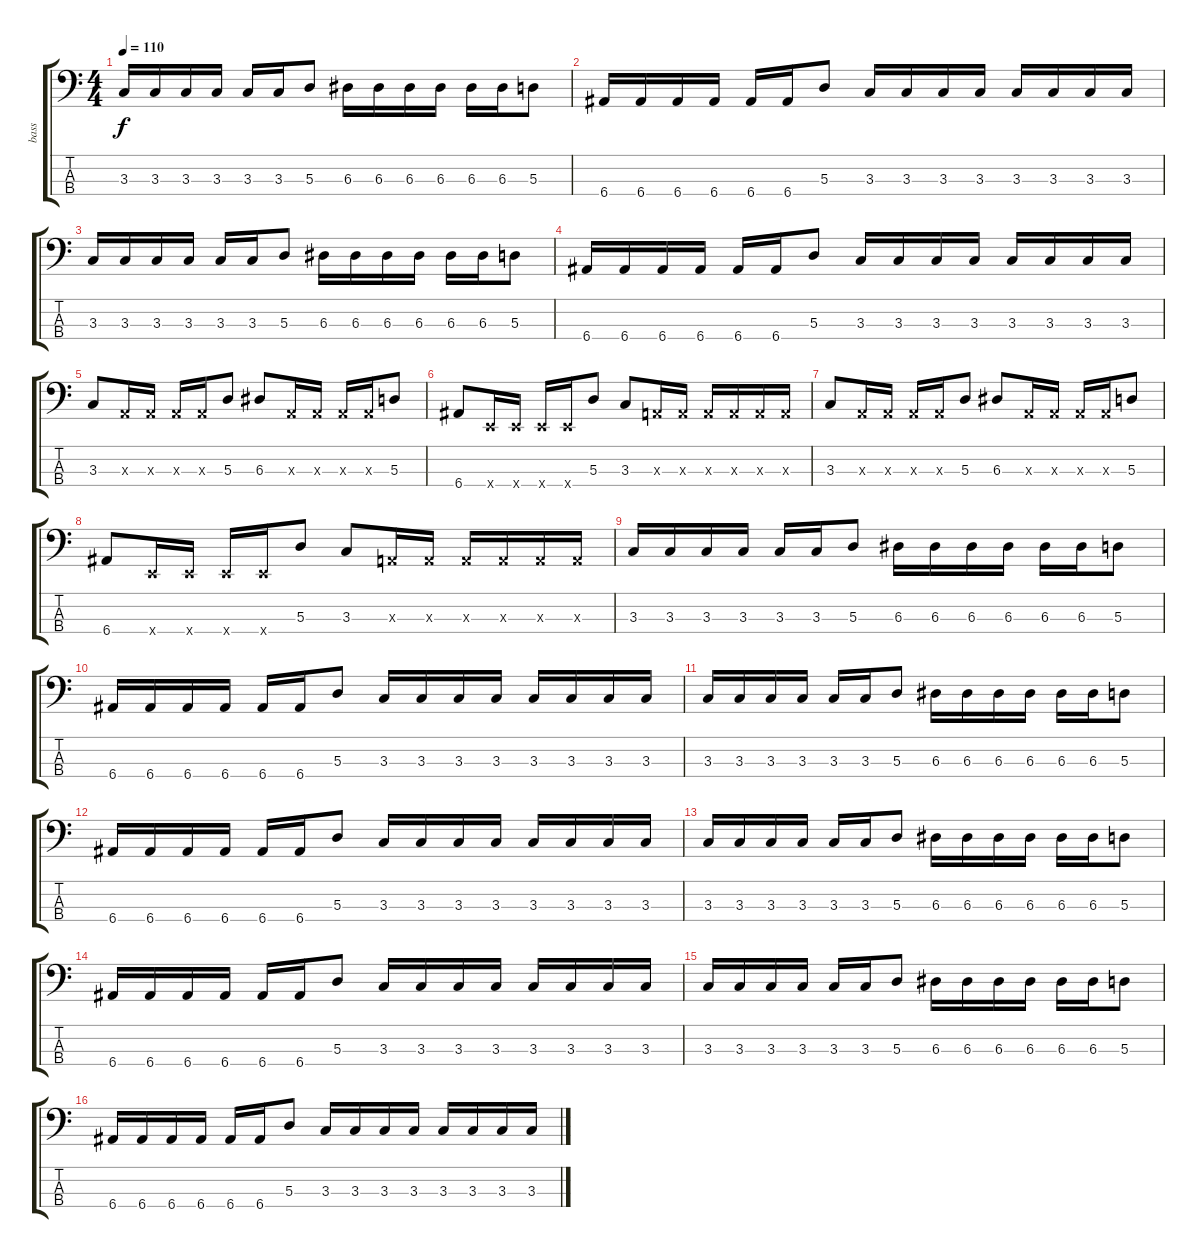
\track ("bass" "bass") {instrument electricbasspick}
\staff {score tabs}
\tuning (G2 D2 A1 E1) {hide}
\ts (4 4)
\tempo 110
\clef f4
\ks c
3.3.16{dy f} 3.3.16 3.3.16 3.3.16 3.3.16 3.3.16 5.3.8 6.3.16 6.3.16 6.3.16 6.3.16 6.3.16 6.3.16 5.3.8 |
6.4.16 6.4.16 6.4.16 6.4.16 6.4.16 6.4.16 5.3.8 3.3.16 3.3.16 3.3.16 3.3.16 3.3.16 3.3.16 3.3.16 3.3.16 |
3.3.16 3.3.16 3.3.16 3.3.16 3.3.16 3.3.16 5.3.8 6.3.16 6.3.16 6.3.16 6.3.16 6.3.16 6.3.16 5.3.8 |
6.4.16 6.4.16 6.4.16 6.4.16 6.4.16 6.4.16 5.3.8 3.3.16 3.3.16 3.3.16 3.3.16 3.3.16 3.3.16 3.3.16 3.3.16 |
3.3.8 0.3{x}.16 0.3{x}.16 0.3{x}.16 0.3{x}.16 5.3.8 6.3.8 0.3{x}.16 0.3{x}.16 0.3{x}.16 0.3{x}.16 5.3.8 |
6.4.8 0.4{x}.16 0.4{x}.16 0.4{x}.16 0.4{x}.16 5.3.8 3.3.8 0.3{x}.16 0.3{x}.16 0.3{x}.16 0.3{x}.16 0.3{x}.16 0.3{x}.16 |
3.3.8 0.3{x}.16 0.3{x}.16 0.3{x}.16 0.3{x}.16 5.3.8 6.3.8 0.3{x}.16 0.3{x}.16 0.3{x}.16 0.3{x}.16 5.3.8 |
6.4.8 0.4{x}.16 0.4{x}.16 0.4{x}.16 0.4{x}.16 5.3.8 3.3.8 0.3{x}.16 0.3{x}.16 0.3{x}.16 0.3{x}.16 0.3{x}.16 0.3{x}.16 |
3.3.16 3.3.16 3.3.16 3.3.16 3.3.16 3.3.16 5.3.8 6.3.16 6.3.16 6.3.16 6.3.16 6.3.16 6.3.16 5.3.8 |
6.4.16 6.4.16 6.4.16 6.4.16 6.4.16 6.4.16 5.3.8 3.3.16 3.3.16 3.3.16 3.3.16 3.3.16 3.3.16 3.3.16 3.3.16 |
3.3.16 3.3.16 3.3.16 3.3.16 3.3.16 3.3.16 5.3.8 6.3.16 6.3.16 6.3.16 6.3.16 6.3.16 6.3.16 5.3.8 |
6.4.16 6.4.16 6.4.16 6.4.16 6.4.16 6.4.16 5.3.8 3.3.16 3.3.16 3.3.16 3.3.16 3.3.16 3.3.16 3.3.16 3.3.16 |
3.3.16 3.3.16 3.3.16 3.3.16 3.3.16 3.3.16 5.3.8 6.3.16 6.3.16 6.3.16 6.3.16 6.3.16 6.3.16 5.3.8 |
6.4.16 6.4.16 6.4.16 6.4.16 6.4.16 6.4.16 5.3.8 3.3.16 3.3.16 3.3.16 3.3.16 3.3.16 3.3.16 3.3.16 3.3.16 |
3.3.16 3.3.16 3.3.16 3.3.16 3.3.16 3.3.16 5.3.8 6.3.16 6.3.16 6.3.16 6.3.16 6.3.16 6.3.16 5.3.8 |
6.4.16 6.4.16 6.4.16 6.4.16 6.4.16 6.4.16 5.3.8 3.3.16 3.3.16 3.3.16 3.3.16 3.3.16 3.3.16 3.3.16 3.3.16
